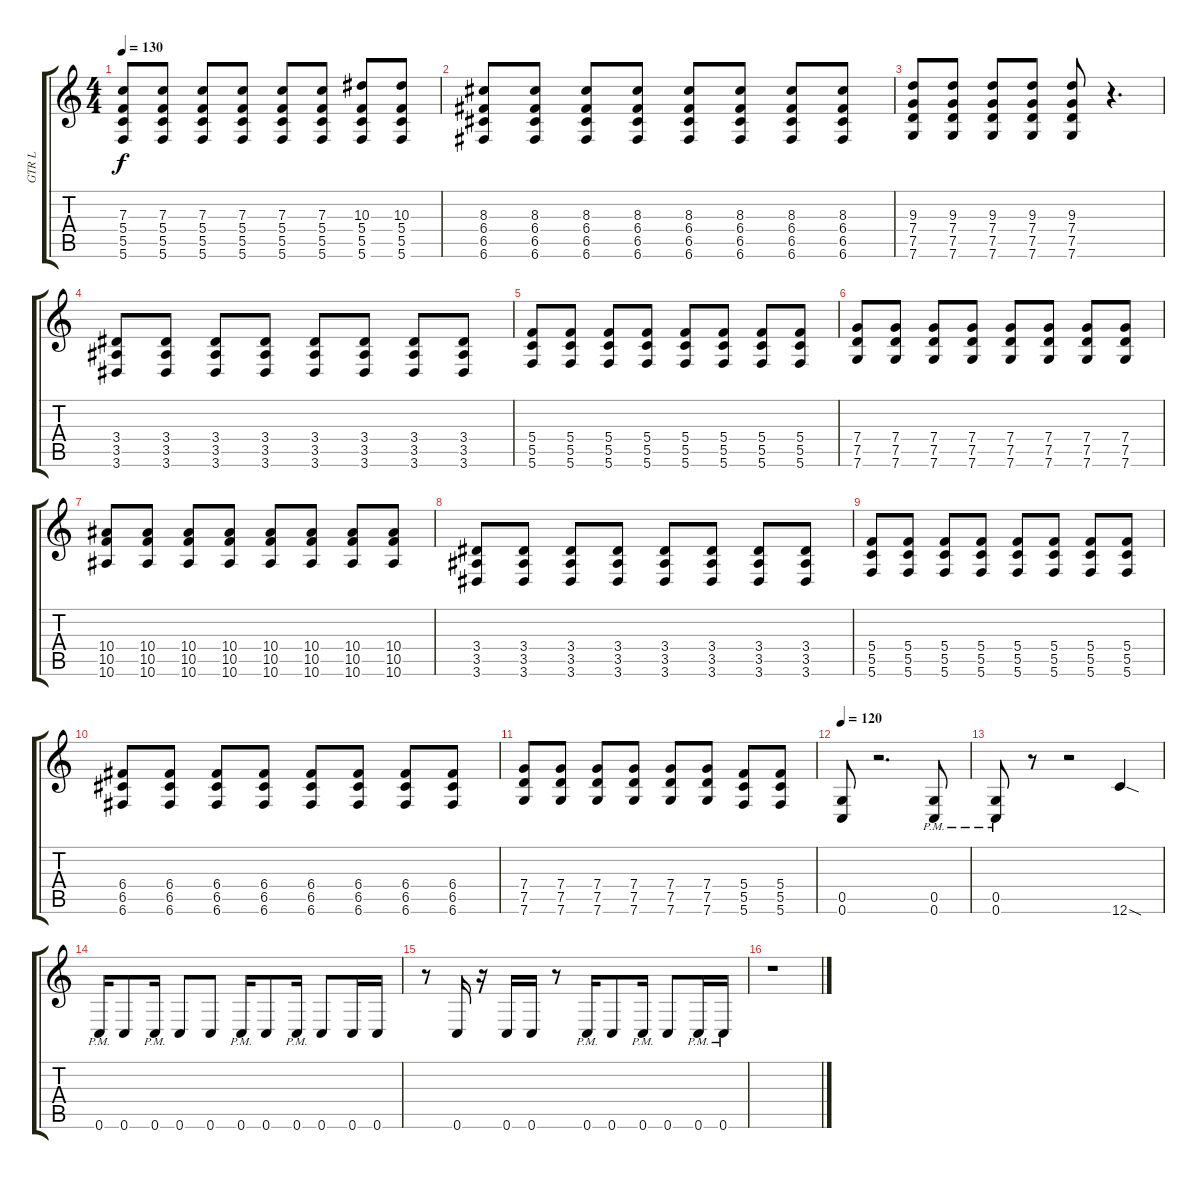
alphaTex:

\track ("GTR L" "GTR L") {instrument distortionguitar}
\staff {score tabs}
\tuning (D4 A3 F3 C3 G2 C2) {hide}
\ts (4 4)
\tempo 130
\clef g2
\ks c
(7.3 5.4 5.5 5.6).8{dy f} (7.3 5.4 5.5 5.6).8 (7.3 5.4 5.5 5.6).8 (7.3 5.4 5.5 5.6).8 (7.3 5.4 5.5 5.6).8 (7.3 5.4 5.5 5.6).8 (10.3 5.4 5.5 5.6).8 (10.3 5.4 5.5 5.6).8 |
(8.3 6.4 6.5 6.6).8 (8.3 6.4 6.5 6.6).8 (8.3 6.4 6.5 6.6).8 (8.3 6.4 6.5 6.6).8 (8.3 6.4 6.5 6.6).8 (8.3 6.4 6.5 6.6).8 (8.3 6.4 6.5 6.6).8 (8.3 6.4 6.5 6.6).8 |
(9.3 7.4 7.5 7.6).8 (9.3 7.4 7.5 7.6).8 (9.3 7.4 7.5 7.6).8 (9.3 7.4 7.5 7.6).8 (9.3 7.4 7.5 7.6).8 r.4{d} |
(3.4 3.5 3.6).8 (3.4 3.5 3.6).8 (3.4 3.5 3.6).8 (3.4 3.5 3.6).8 (3.4 3.5 3.6).8 (3.4 3.5 3.6).8 (3.4 3.5 3.6).8 (3.4 3.5 3.6).8 |
(5.4 5.5 5.6).8 (5.4 5.5 5.6).8 (5.4 5.5 5.6).8 (5.4 5.5 5.6).8 (5.4 5.5 5.6).8 (5.4 5.5 5.6).8 (5.4 5.5 5.6).8 (5.4 5.5 5.6).8 |
(7.4 7.5 7.6).8 (7.4 7.5 7.6).8 (7.4 7.5 7.6).8 (7.4 7.5 7.6).8 (7.4 7.5 7.6).8 (7.4 7.5 7.6).8 (7.4 7.5 7.6).8 (7.4 7.5 7.6).8 |
(10.4 10.5 10.6).8 (10.4 10.5 10.6).8 (10.4 10.5 10.6).8 (10.4 10.5 10.6).8 (10.4 10.5 10.6).8 (10.4 10.5 10.6).8 (10.4 10.5 10.6).8 (10.4 10.5 10.6).8 |
(3.4 3.5 3.6).8 (3.4 3.5 3.6).8 (3.4 3.5 3.6).8 (3.4 3.5 3.6).8 (3.4 3.5 3.6).8 (3.4 3.5 3.6).8 (3.4 3.5 3.6).8 (3.4 3.5 3.6).8 |
(5.4 5.5 5.6).8 (5.4 5.5 5.6).8 (5.4 5.5 5.6).8 (5.4 5.5 5.6).8 (5.4 5.5 5.6).8 (5.4 5.5 5.6).8 (5.4 5.5 5.6).8 (5.4 5.5 5.6).8 |
(6.4 6.5 6.6).8 (6.4 6.5 6.6).8 (6.4 6.5 6.6).8 (6.4 6.5 6.6).8 (6.4 6.5 6.6).8 (6.4 6.5 6.6).8 (6.4 6.5 6.6).8 (6.4 6.5 6.6).8 |
(7.4 7.5 7.6).8 (7.4 7.5 7.6).8 (7.4 7.5 7.6).8 (7.4 7.5 7.6).8 (7.4 7.5 7.6).8 (7.4 7.5 7.6).8 (5.4 5.5 5.6).8 (5.4 5.5 5.6).8 |
\tempo 120
(0.5 0.6).8 r.2{d} (0.5{pm} 0.6{pm}).8 |
(0.5{pm} 0.6{pm}).8 r.8 r.2 12.6{sod}.4 |
0.6{pm}.16 0.6.8 0.6{pm}.16 0.6.8 0.6.8 0.6{pm}.16 0.6.8 0.6{pm}.16 0.6.8 0.6.16 0.6.16 |
r.8 0.6.16 r.16 0.6.16 0.6.16 r.8 0.6{pm}.16 0.6.8 0.6{pm}.16 0.6.8 0.6{pm}.16 0.6{pm}.16 |
r.1
